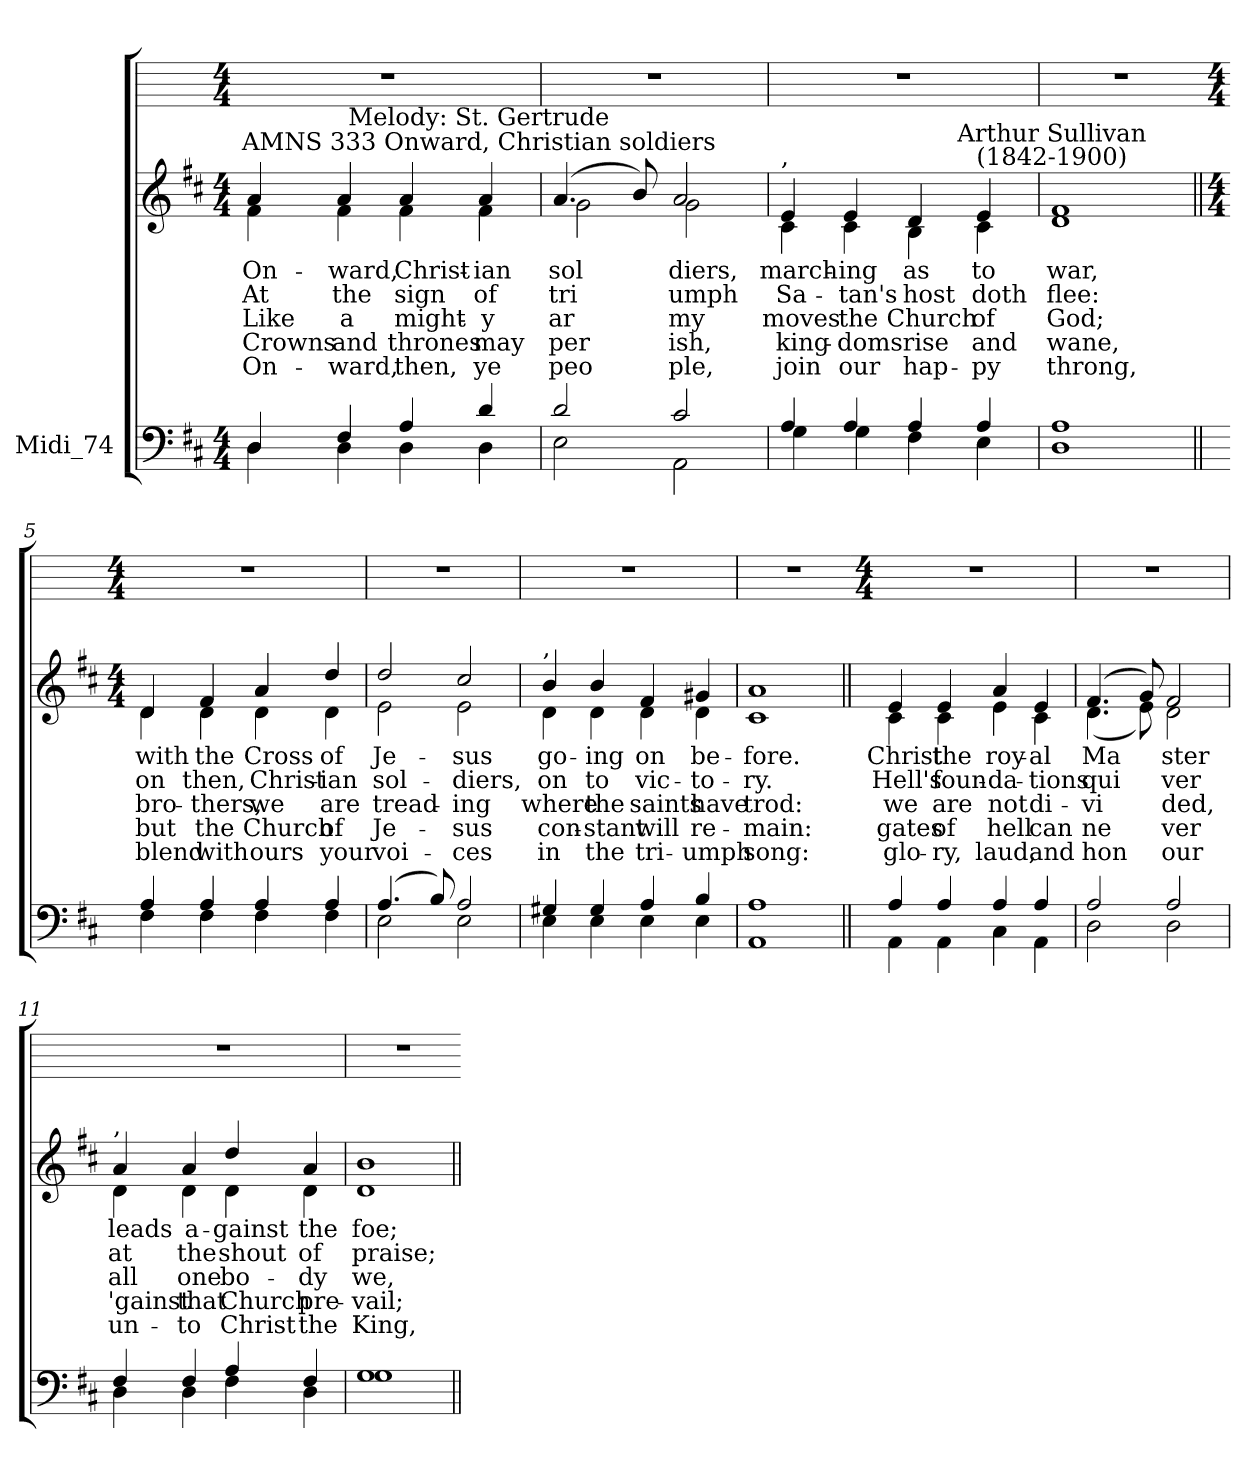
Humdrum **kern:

**kern	**kern	**text	**text	**text	**text	**text	**kern
*part3	*part2	*part2	*part2	*part2	*part2	*part2	*part1
*staff3	*staff2	*staff2	*staff2	*staff2	*staff2	*staff2	*staff1
*I"Midi_74	*	*	*	*	*	*	*
*clefF4	*clefG2	*	*	*	*	*	*
*k[f#c#]	*k[f#c#]	*	*	*	*	*	*
*D:	*D:	*	*	*	*	*	*
*M4/4	*M4/4	*	*	*	*	*	*M4/4
=1	=1	=1	=1	=1	=1	=1	=1
*^	*	*	*	*	*	*	*
!	!	!LO:TX:a:cj:t=Sabine Baring-Gould\n(1834-1924)	!	!	!	!	!	!
!	!	!	!LO:LY:b	!LO:LY:b	!LO:LY:b	!LO:LY:b	!LO:LY:b	!
*	*	*^	*	*	*	*	*	*
4D/	4D\	4a/	4f#\	On-	-At	Like	Crowns	On-	1r
!	!	!	!	!LO:LY:b	!LO:LY:b	!LO:LY:b	!LO:LY:b	!LO:LY:b	!
4F#/	4D\	4a/	4f#\	-ward,	the	a	and	ward,	.
!	!	!	!	!LO:LY:b	!LO:LY:b	!LO:LY:b	!LO:LY:b	!LO:LY:b	!
4A/	4D\	4a/	4f#\	Christ-	-sign	might-	-thrones	then,	.
!	!	!LO:TX:a:cj:t=AMNS 333 Onward, Christian soldiers	!	!	!	!	!	!	!
!	!	!LO:TX:a:cj:t=Melody&colon; St. Gertrude	!	!	!	!	!	!	!
!	!	!	!	!LO:LY:b	!LO:LY:b	!LO:LY:b	!LO:LY:b	!LO:LY:b	!
4d	4D\	4a/	4f#\	ian	of	y	may	ye	.
=2	=2	=2	=2	=2	=2	=2	=2	=2	=2
!	!	!	!	!LO:LY:b	!LO:LY:b	!LO:LY:b	!LO:LY:b	!LO:LY:b	!
2d	2E\	(>4.a/	2g\	sol	tri	ar	per	peo	1r
.	.	8b/)	.	.	.	.	.	.	.
!	!	!	!	!LO:LY:b	!LO:LY:b	!LO:LY:b	!LO:LY:b	!LO:LY:b	!
2c#	2AA\	2a/	2g\	diers,	umph	my	ish,	ple,	.
=3	=3	=3	=3	=3	=3	=3	=3	=3	=3
!	!	!LO:TX:a:t=,	!	!	!	!	!	!	!
!	!	!	!	!LO:LY:b	!LO:LY:b	!LO:LY:b	!LO:LY:b	!LO:LY:b	!
4A	4G\	4e/	4c#	march-	-Sa-	-moves	king-	-join	1r
!	!	!	!	!LO:LY:b	!LO:LY:b	!LO:LY:b	!LO:LY:b	!LO:LY:b	!
4A	4G\	4e/	4c#	ing	tan's	the	doms	our	.
!	!	!	!	!LO:LY:b	!LO:LY:b	!LO:LY:b	!LO:LY:b	!LO:LY:b	!
4A	4F#\	4d/	4B	as	host	Church	rise	hap-	.
!	!	!	!	!LO:LY:b	!LO:LY:b	!LO:LY:b	!LO:LY:b	!LO:LY:b	!
4A	4E\	4e/	4c#	-to	doth	of	and	py	.
=4	=4	=4	=4	=4	=4	=4	=4	=4	=4
!	!	!LO:TX:a:cj:t=Arthur Sullivan\n(1842-1900)	!	!	!	!	!	!	!
!	!	!	!	!LO:LY:b	!LO:LY:b	!LO:LY:b	!LO:LY:b	!LO:LY:b	!
1A/	1D\	1f#/	1d\	war,	flee:	God;	wane,	throng,	1r
!!LO:LB:g=z
=5||	=5||	=5||	=5||	=5	=5	=5	=5	=5	=5
*	*	*M4/4	*	*	*	*	*	*	*M4/4
!	!	!	!	!LO:LY:b	!LO:LY:b	!LO:LY:b	!LO:LY:b	!LO:LY:b	!
4A/	4F#\	4d/	4d\	with	on	bro-	-but	blend	1r
!	!	!	!	!LO:LY:b	!LO:LY:b	!LO:LY:b	!LO:LY:b	!LO:LY:b	!
4A/	4F#\	4f#/	4d\	the	then,	thers,	the	with	.
!	!	!	!	!LO:LY:b	!LO:LY:b	!LO:LY:b	!LO:LY:b	!LO:LY:b	!
4A/	4F#\	4a/	4d\	Cross	Christ-	-we	Church	ours	.
!	!	!	!	!LO:LY:b	!LO:LY:b	!LO:LY:b	!LO:LY:b	!LO:LY:b	!
4A/	4F#\	4dd/	4d\	of	ian	are	of	your	.
=6	=6	=6	=6	=6	=6	=6	=6	=6	=6
!	!	!	!	!LO:LY:b	!LO:LY:b	!LO:LY:b	!LO:LY:b	!LO:LY:b	!
(>4.A/	2E\	2dd/	2e\	Je-	-sol-	-tread-	-Je-	-voi-	1r
8B/)	.	.	.	.	.	.	.	.	.
!	!	!	!	!LO:LY:b	!LO:LY:b	!LO:LY:b	!LO:LY:b	!LO:LY:b	!
2A/	2E\	2cc#/	2e\	-sus	diers,	ing	sus	ces	.
=7	=7	=7	=7	=7	=7	=7	=7	=7	=7
!	!	!LO:TX:a:t=,	!	!	!	!	!	!	!
!	!	!	!	!LO:LY:b	!LO:LY:b	!LO:LY:b	!LO:LY:b	!LO:LY:b	!
4G#X/	4E\	4b/	4d\	go-	-on	where	con-	-in	1r
!	!	!	!	!LO:LY:b	!LO:LY:b	!LO:LY:b	!LO:LY:b	!LO:LY:b	!
4G#/	4E\	4b/	4d\	ing	to	the	stant	the	.
!	!	!	!	!LO:LY:b	!LO:LY:b	!LO:LY:b	!LO:LY:b	!LO:LY:b	!
4A/	4E\	4f#/	4d\	on	vic-	-saints	will	tri-	.
!	!	!	!	!LO:LY:b	!LO:LY:b	!LO:LY:b	!LO:LY:b	!LO:LY:b	!
4B	4E\	4g#X/	4d\	-be-	-to-	-have	re-	-umph	.
=8	=8	=8	=8	=8	=8	=8	=8	=8	=8
!	!	!	!	!LO:LY:b	!LO:LY:b	!LO:LY:b	!LO:LY:b	!LO:LY:b	!
1A/	1AA\	1a/	1c#\	fore.	ry.	trod:	main:	song:	1r
!!LO:LB:g=z
=9||	=9||	=9||	=9||	=9	=9	=9	=9	=9	=9
*	*	*	*	*	*	*	*	*	*M4/4
!	!	!	!	!LO:LY:b	!LO:LY:b	!LO:LY:b	!LO:LY:b	!LO:LY:b	!
4A	4AA\	4e/	4c#\	Christ	Hell's	we	gates	glo-	1r
!	!	!	!	!LO:LY:b	!LO:LY:b	!LO:LY:b	!LO:LY:b	!LO:LY:b	!
4A	4AA\	4e/	4c#\	-the	foun-	-are	of	ry,	.
!	!	!	!	!LO:LY:b	!LO:LY:b	!LO:LY:b	!LO:LY:b	!LO:LY:b	!
4A	4C#\	4a/	4e\	roy-	-da-	-not	hell	laud,	.
!	!	!	!	!LO:LY:b	!LO:LY:b	!LO:LY:b	!LO:LY:b	!LO:LY:b	!
4A	4AA\	4e/	4c#\	al	tions	di-	-can	and	.
=10	=10	=10	=10	=10	=10	=10	=10	=10	=10
!	!	!	!	!LO:LY:b	!LO:LY:b	!LO:LY:b	!LO:LY:b	!LO:LY:b	!
2A	2D\	(>4.f#/	(<4.d\	Ma	qui	vi	ne	hon	1r
.	.	8g/)	8e\)	.	.	.	.	.	.
!	!	!	!	!LO:LY:b	!LO:LY:b	!LO:LY:b	!LO:LY:b	!LO:LY:b	!
2A	2D\	2f#/	2d\	ster	ver	ded,	ver	our	.
=11	=11	=11	=11	=11	=11	=11	=11	=11	=11
!	!	!LO:TX:a:t=,	!	!	!	!	!	!	!
!	!	!	!	!LO:LY:b	!LO:LY:b	!LO:LY:b	!LO:LY:b	!LO:LY:b	!
4F#/	4D\	4a/	4d\	leads	at	all	'gainst	un-	1r
!	!	!	!	!LO:LY:b	!LO:LY:b	!LO:LY:b	!LO:LY:b	!LO:LY:b	!
4F#/	4D\	4a/	4d\	-a-	-the	one	that	to	.
!	!	!	!	!LO:LY:b	!LO:LY:b	!LO:LY:b	!LO:LY:b	!LO:LY:b	!
4A	4F#\	4dd/	4d\	gainst	shout	bo-	-Church	Christ	.
!	!	!	!	!LO:LY:b	!LO:LY:b	!LO:LY:b	!LO:LY:b	!LO:LY:b	!
4F#/	4D\	4a/	4d\	the	of	dy	pre-	-the	.
=12	=12	=12	=12	=12	=12	=12	=12	=12	=12
!	!	!	!	!LO:LY:b	!LO:LY:b	!LO:LY:b	!LO:LY:b	!LO:LY:b	!
1G/	1G\	1b/	1d\	foe;	praise;	we,	vail;	King,	1r
*v	*v	*	*	*	*	*	*	*	*
*	*v	*v	*	*	*	*	*	*
=||	=||	=	=	=	=	=	=
*-	*-	*-	*-	*-	*-	*-	*-
